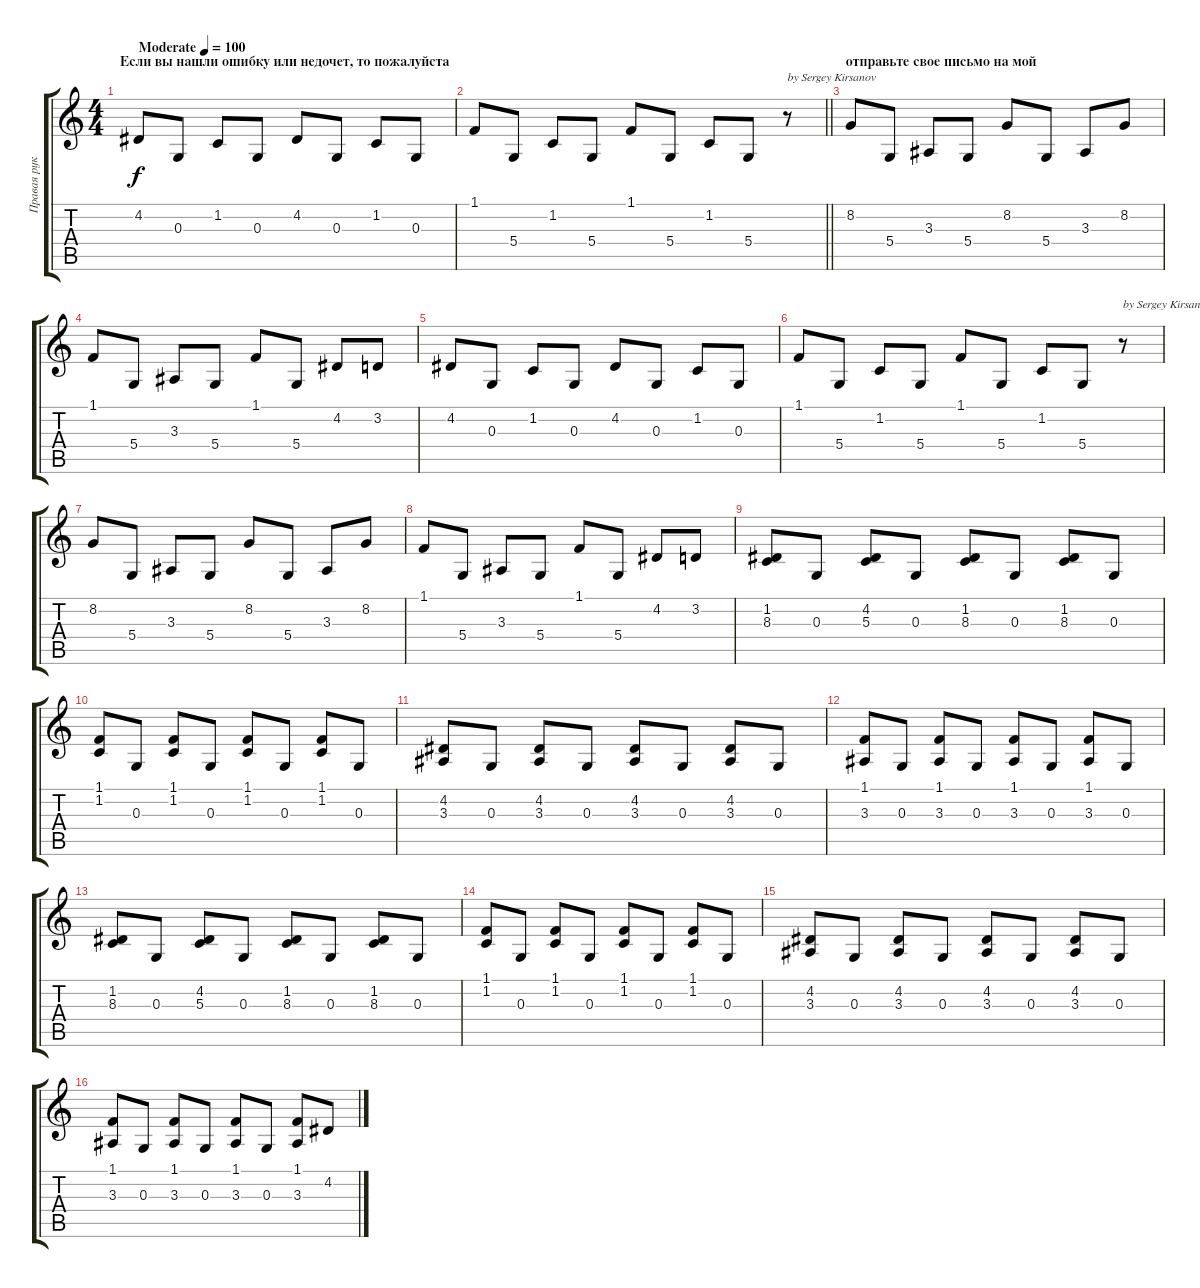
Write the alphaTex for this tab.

\track ("Правая рука" "Правая рук") {instrument acousticgrandpiano}
\staff {score tabs}
\tuning (E4 B3 G3 D3 A2 E2) {hide}
\ts (4 4)
\section ("" "Если вы нашли ошибку или недочет, то пожалуйста ")
\tempo (100 "Moderate")
\clef g2
\ks c
4.2.8{dy f instrument acousticgrandpiano} 0.3.8 1.2.8 0.3.8 4.2.8 0.3.8 1.2.8 0.3.8 |
\barLineRight lightlight
1.1.8 5.4.8 1.2.8 5.4.8 1.1.8 5.4.8 1.2.8 5.4.8 r.8{txt "by Sergey Kirsanov"} |
\section ("" "отправьте свое письмо на мой")
8.2.8 5.4.8 3.3.8 5.4.8 8.2.8 5.4.8 3.3.8 8.2.8 |
1.1.8 5.4.8 3.3.8 5.4.8 1.1.8 5.4.8 4.2.8 3.2.8 |
4.2.8 0.3.8 1.2.8 0.3.8 4.2.8 0.3.8 1.2.8 0.3.8 |
1.1.8 5.4.8 1.2.8 5.4.8 1.1.8 5.4.8 1.2.8 5.4.8 r.8{txt "by Sergey Kirsanov"} |
8.2.8 5.4.8 3.3.8 5.4.8 8.2.8 5.4.8 3.3.8 8.2.8 |
1.1.8 5.4.8 3.3.8 5.4.8 1.1.8 5.4.8 4.2.8 3.2.8 |
(1.2 8.3).8 0.3.8 (4.2 5.3).8 0.3.8 (1.2 8.3).8 0.3.8 (1.2 8.3).8 0.3.8 |
(1.1 1.2).8 0.3.8 (1.1 1.2).8 0.3.8 (1.1 1.2).8 0.3.8 (1.1 1.2).8 0.3.8 |
(4.2 3.3).8 0.3.8 (4.2 3.3).8 0.3.8 (4.2 3.3).8 0.3.8 (4.2 3.3).8 0.3.8 |
(1.1 3.3).8 0.3.8 (1.1 3.3).8 0.3.8 (1.1 3.3).8 0.3.8 (1.1 3.3).8 0.3.8 |
(1.2 8.3).8 0.3.8 (4.2 5.3).8 0.3.8 (1.2 8.3).8 0.3.8 (1.2 8.3).8 0.3.8 |
(1.1 1.2).8 0.3.8 (1.1 1.2).8 0.3.8 (1.1 1.2).8 0.3.8 (1.1 1.2).8 0.3.8 |
(4.2 3.3).8 0.3.8 (4.2 3.3).8 0.3.8 (4.2 3.3).8 0.3.8 (4.2 3.3).8 0.3.8 |
(1.1 3.3).8 0.3.8 (1.1 3.3).8 0.3.8 (1.1 3.3).8 0.3.8 (1.1 3.3).8 4.2.8
